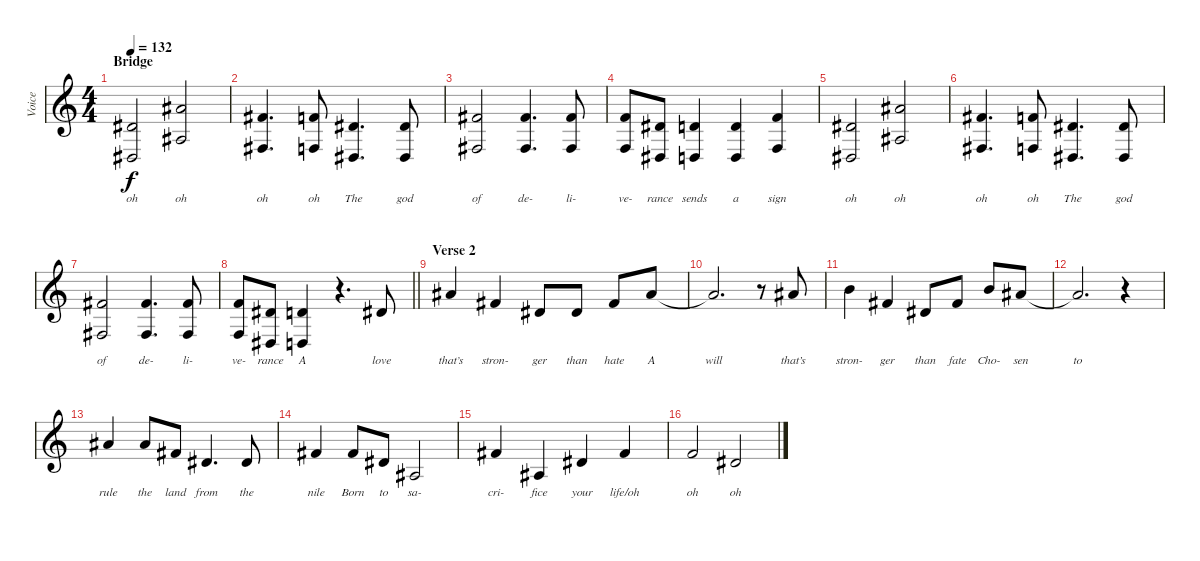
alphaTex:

\track ("Voice" "Voice") {instrument lead6voice}
\staff {score}
\tuning (Eb4 Bb3 Gb3 Db3 Ab2 Eb2) {hide}
\ts (4 4)
\section ("" "Bridge")
\tempo 132
\clef g2
\ks c
(5.2 2.4).2{lyrics (0 "oh") lyrics (1 "") lyrics (2 "") lyrics (3 "") lyrics (4 "") dy f} (12.2 4.3).2{lyrics (0 "oh") lyrics (1 "") lyrics (2 "") lyrics (3 "") lyrics (4 "")} |
(8.2 0.3).4{d lyrics (0 "oh") lyrics (1 "") lyrics (2 "") lyrics (3 "") lyrics (4 "")} (7.2 4.4).8{lyrics (0 "oh") lyrics (1 "") lyrics (2 "") lyrics (3 "") lyrics (4 "")} (5.2 2.4).4{d lyrics (0 "The") lyrics (1 "") lyrics (2 "") lyrics (3 "") lyrics (4 "")} (5.2 2.4).8{lyrics (0 "god") lyrics (1 "") lyrics (2 "") lyrics (3 "") lyrics (4 "")} |
(8.2 0.3).2{lyrics (0 "of") lyrics (1 "") lyrics (2 "") lyrics (3 "") lyrics (4 "")} (8.2 0.3).4{d lyrics (0 "de-") lyrics (1 "") lyrics (2 "") lyrics (3 "") lyrics (4 "")} (8.2 0.3).8{lyrics (0 "li-") lyrics (1 "") lyrics (2 "") lyrics (3 "") lyrics (4 "")} |
(7.2 4.4).8{lyrics (0 "ve-") lyrics (1 "") lyrics (2 "") lyrics (3 "") lyrics (4 "")} (5.2 2.4).8{lyrics (0 "rance") lyrics (1 "") lyrics (2 "") lyrics (3 "") lyrics (4 "")} (8.3 1.4).4{lyrics (0 "sends") lyrics (1 "") lyrics (2 "") lyrics (3 "") lyrics (4 "")} (8.3 1.4).4{lyrics (0 "a") lyrics (1 "") lyrics (2 "") lyrics (3 "") lyrics (4 "")} (7.2 4.4).4{lyrics (0 "sign") lyrics (1 "") lyrics (2 "") lyrics (3 "") lyrics (4 "")} |
(5.2 2.4).2{lyrics (0 "oh") lyrics (1 "") lyrics (2 "") lyrics (3 "") lyrics (4 "")} (12.2 4.3).2{lyrics (0 "oh") lyrics (1 "") lyrics (2 "") lyrics (3 "") lyrics (4 "")} |
(8.2 0.3).4{d lyrics (0 "oh") lyrics (1 "") lyrics (2 "") lyrics (3 "") lyrics (4 "")} (7.2 4.4).8{lyrics (0 "oh") lyrics (1 "") lyrics (2 "") lyrics (3 "") lyrics (4 "")} (5.2 2.4).4{d lyrics (0 "The") lyrics (1 "") lyrics (2 "") lyrics (3 "") lyrics (4 "")} (5.2 2.4).8{lyrics (0 "god") lyrics (1 "") lyrics (2 "") lyrics (3 "") lyrics (4 "")} |
(8.2 0.3).2{lyrics (0 "of") lyrics (1 "") lyrics (2 "") lyrics (3 "") lyrics (4 "")} (8.2 0.3).4{d lyrics (0 "de-") lyrics (1 "") lyrics (2 "") lyrics (3 "") lyrics (4 "")} (8.2 0.3).8{lyrics (0 "li-") lyrics (1 "") lyrics (2 "") lyrics (3 "") lyrics (4 "")} |
\barLineRight lightlight
(2.1 4.4).8{lyrics (0 "ve-") lyrics (1 "") lyrics (2 "") lyrics (3 "") lyrics (4 "")} (0.1 2.4).8{lyrics (0 "rance") lyrics (1 "") lyrics (2 "") lyrics (3 "") lyrics (4 "")} (4.2 1.4).4{lyrics (0 "A") lyrics (1 "") lyrics (2 "") lyrics (3 "") lyrics (4 "")} r.4{d} 9.3.8{lyrics (0 "love") lyrics (1 "") lyrics (2 "") lyrics (3 "") lyrics (4 "")} |
\section ("" "Verse 2")
12.2.4{lyrics (0 "that’s") lyrics (1 "") lyrics (2 "") lyrics (3 "") lyrics (4 "")} 8.2.4{lyrics (0 "stron-") lyrics (1 "") lyrics (2 "") lyrics (3 "") lyrics (4 "")} 5.2.8{lyrics (0 "ger") lyrics (1 "") lyrics (2 "") lyrics (3 "") lyrics (4 "")} 5.2.8{lyrics (0 "than") lyrics (1 "") lyrics (2 "") lyrics (3 "") lyrics (4 "")} 8.2.8{lyrics (0 "hate") lyrics (1 "") lyrics (2 "") lyrics (3 "") lyrics (4 "")} 12.2.8{lyrics (0 "A") lyrics (1 "") lyrics (2 "") lyrics (3 "") lyrics (4 "")} |
12.2{t}.2{d lyrics (0 "will") lyrics (1 "") lyrics (2 "") lyrics (3 "") lyrics (4 "")} r.8 12.2.8{lyrics (0 "that’s") lyrics (1 "") lyrics (2 "") lyrics (3 "") lyrics (4 "")} |
13.2.4{lyrics (0 "stron-") lyrics (1 "") lyrics (2 "") lyrics (3 "") lyrics (4 "")} 8.2.4{lyrics (0 "ger") lyrics (1 "") lyrics (2 "") lyrics (3 "") lyrics (4 "")} 5.2.8{lyrics (0 "than") lyrics (1 "") lyrics (2 "") lyrics (3 "") lyrics (4 "")} 3.1.8{lyrics (0 "fate") lyrics (1 "") lyrics (2 "") lyrics (3 "") lyrics (4 "")} 13.2.8{lyrics (0 "Cho-") lyrics (1 "") lyrics (2 "") lyrics (3 "") lyrics (4 "")} 12.2.8{lyrics (0 "sen") lyrics (1 "") lyrics (2 "") lyrics (3 "") lyrics (4 "")} |
12.2{t}.2{d lyrics (0 "to") lyrics (1 "") lyrics (2 "") lyrics (3 "") lyrics (4 "")} r.4 |
12.2.4{lyrics (0 "rule") lyrics (1 "") lyrics (2 "") lyrics (3 "") lyrics (4 "")} 12.2.8{lyrics (0 "the") lyrics (1 "") lyrics (2 "") lyrics (3 "") lyrics (4 "")} 8.2.8{lyrics (0 "land") lyrics (1 "") lyrics (2 "") lyrics (3 "") lyrics (4 "")} 5.2.4{d lyrics (0 "from") lyrics (1 "") lyrics (2 "") lyrics (3 "") lyrics (4 "")} 5.2.8{lyrics (0 "the") lyrics (1 "") lyrics (2 "") lyrics (3 "") lyrics (4 "")} |
8.2.4{lyrics (0 "nile") lyrics (1 "") lyrics (2 "") lyrics (3 "") lyrics (4 "")} 8.2.8{lyrics (0 "Born") lyrics (1 "") lyrics (2 "") lyrics (3 "") lyrics (4 "")} 5.2.8{lyrics (0 "to") lyrics (1 "") lyrics (2 "") lyrics (3 "") lyrics (4 "")} 0.2.2{lyrics (0 "sa-") lyrics (1 "") lyrics (2 "") lyrics (3 "") lyrics (4 "")} |
8.2.4{lyrics (0 "cri-") lyrics (1 "") lyrics (2 "") lyrics (3 "") lyrics (4 "")} 0.2.4{lyrics (0 "fice") lyrics (1 "") lyrics (2 "") lyrics (3 "") lyrics (4 "")} 5.2.4{lyrics (0 "your") lyrics (1 "") lyrics (2 "") lyrics (3 "") lyrics (4 "")} 8.2.4{lyrics (0 "life/oh") lyrics (1 "") lyrics (2 "") lyrics (3 "") lyrics (4 "")} |
7.2.2{lyrics (0 "oh") lyrics (1 "") lyrics (2 "") lyrics (3 "") lyrics (4 "")} 9.3.2{lyrics (0 "oh") lyrics (1 "") lyrics (2 "") lyrics (3 "") lyrics (4 "")}
